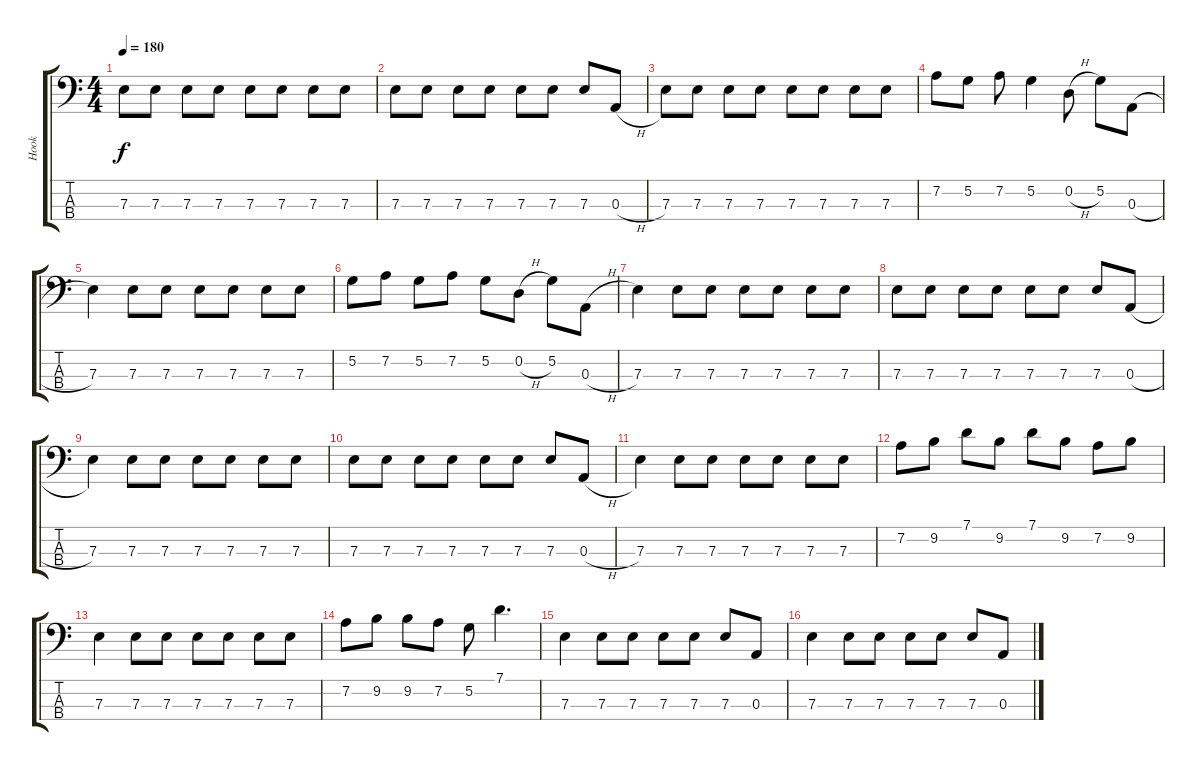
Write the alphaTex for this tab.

\track ("Hook" "Hook") {instrument electricbasspick}
\staff {score tabs}
\tuning (G2 D2 A1 E1) {hide}
\ts (4 4)
\tempo 180
\clef f4
\ks c
7.3.8{dy f} 7.3.8 7.3.8 7.3.8 7.3.8 7.3.8 7.3.8 7.3.8 |
7.3.8 7.3.8 7.3.8 7.3.8 7.3.8 7.3.8 7.3.8 0.3{h}.8 |
7.3.8 7.3.8 7.3.8 7.3.8 7.3.8 7.3.8 7.3.8 7.3.8 |
7.2.8 5.2.8 7.2.8 5.2.4 0.2{h}.8 5.2.8 0.3{h}.8 |
7.3.4 7.3.8 7.3.8 7.3.8 7.3.8 7.3.8 7.3.8 |
5.2.8 7.2.8 5.2.8 7.2.8 5.2.8 0.2{h}.8 5.2.8 0.3{h}.8 |
7.3.4 7.3.8 7.3.8 7.3.8 7.3.8 7.3.8 7.3.8 |
7.3.8 7.3.8 7.3.8 7.3.8 7.3.8 7.3.8 7.3.8 0.3{h}.8 |
7.3.4 7.3.8 7.3.8 7.3.8 7.3.8 7.3.8 7.3.8 |
7.3.8 7.3.8 7.3.8 7.3.8 7.3.8 7.3.8 7.3.8 0.3{h}.8 |
7.3.4 7.3.8 7.3.8 7.3.8 7.3.8 7.3.8 7.3.8 |
7.2.8 9.2.8 7.1.8 9.2.8 7.1.8 9.2.8 7.2.8 9.2.8 |
7.3.4 7.3.8 7.3.8 7.3.8 7.3.8 7.3.8 7.3.8 |
7.2.8 9.2.8 9.2.8 7.2.8 5.2.8 7.1.4{d} |
7.3.4 7.3.8 7.3.8 7.3.8 7.3.8 7.3.8 0.3.8 |
7.3.4 7.3.8 7.3.8 7.3.8 7.3.8 7.3.8 0.3{h}.8
